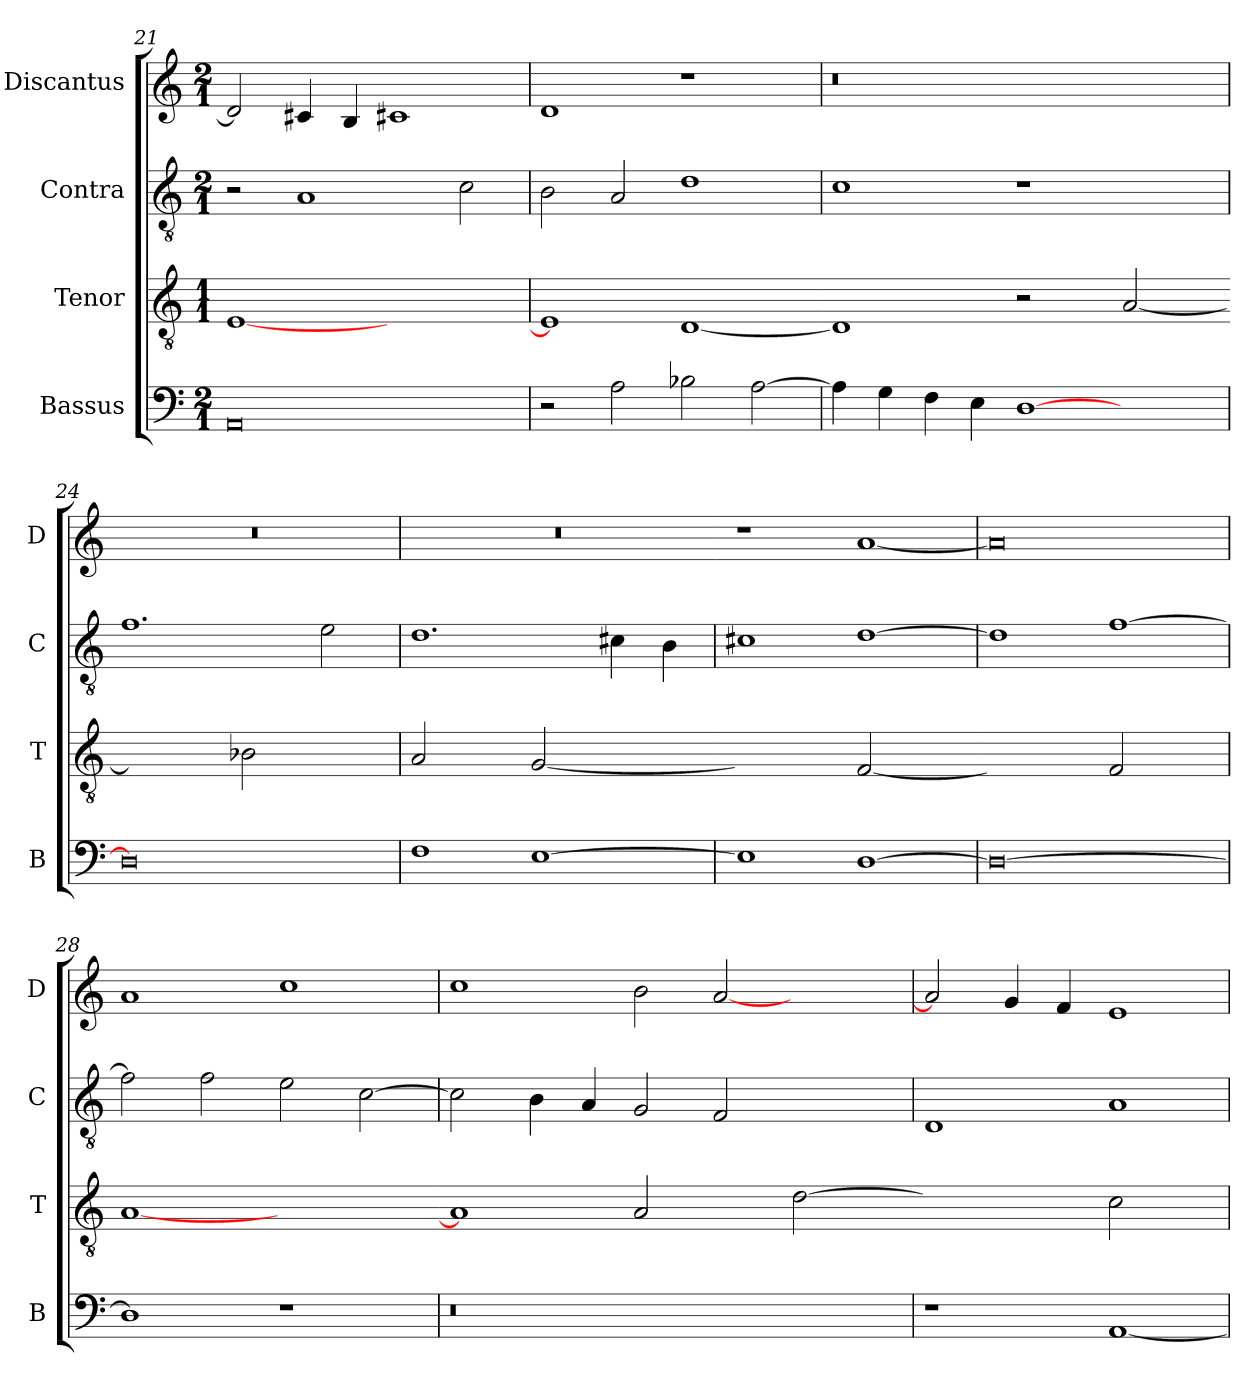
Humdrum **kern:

**kern	**kern	**kern	**kern
*part4	*part3	*part2	*part1
*staff4	*staff3	*staff2	*staff1
*I"Bassus	*I"Tenor	*I"Contra	*I"Discantus
*I'B	*I'T	*I'C	*I'D
*clefF4	*clefGv2	*clefGv2	*clefG2
*k[]	*k[]	*k[]	*k[]
*M2/1	*M1/1	*M2/1	*M2/1
=21	=21	=21	=21
0AA	[1E	2r	2d/]
.	.	1A	4c#X/
.	.	.	4B/
.	1ryy	.	1c#X
.	.	2c\	.
=22	=22	=22	=22
2r	1E]	2B\	1d
2A\	.	2A/	.
2B-X\	[1D	1d	1r
[2A\	.	.	.
=23	=23-	=23	=23
4A\]	1D]	1c	0r
4G\	.	.	.
4F\	.	.	.
4E\	.	.	.
!	!LO:N:vis=2	!	!
[1D	1r	1r	.
!	!LO:N:vis=2	!	!
1ryy	[1A/	1ryy	1ryy
=24	=24-	=24	=24
!	!LO:N:vis=2	!	!
0D]	1A/yy]	1.f	0r
!	!LO:N:vis=2	!	!
.	1B-X\	.	.
.	.	2e\	.
=25	=25	=25	=25
!	!LO:N:vis=2	!	!
1F	1A/	1.d	0r
!	!LO:N:vis=2	!	!
[1E	[1G/	.	.
.	.	4c#X\	.
.	.	4B\	.
=26	=26-	=26	=26
!	!LO:N:vis=2	!	!
1E]	1G/yy]	1c#X	1r
!	!LO:N:vis=2	!	!
[1D	[1F/	[1d	[1a
=27	=27-	=27	=27
!	!LO:N:vis=2	!	!
0D_	1F/yy]	1d]	0a]
!	!LO:N:vis=2	!	!
.	1F/	[1f	.
=28	=28	=28	=28
1D]	[1A	2f\]	1a
.	.	2f\	.
1r	1ryy	2e\	1cc
.	.	[2c\	.
=29	=29-	=29	=29
0r	1A]	2c\]	1cc
.	.	4B\	.
.	.	4A/	.
!	!LO:N:vis=2	!	!
.	1A/	2G/	2b\
.	.	2F/	[2a/
!	!LO:N:vis=2	!	!
1ryy	[1d\	1ryy	1ryy
=30	=30-	=30	=30
!	!LO:N:vis=2	!	!
1r	1d\yy]	1D	2a/]
.	.	.	4g/
.	.	.	4f/
!	!LO:N:vis=2	!	!
[1AA	1c\	1A	1e
=	=	=	=
*-	*-	*-	*-
